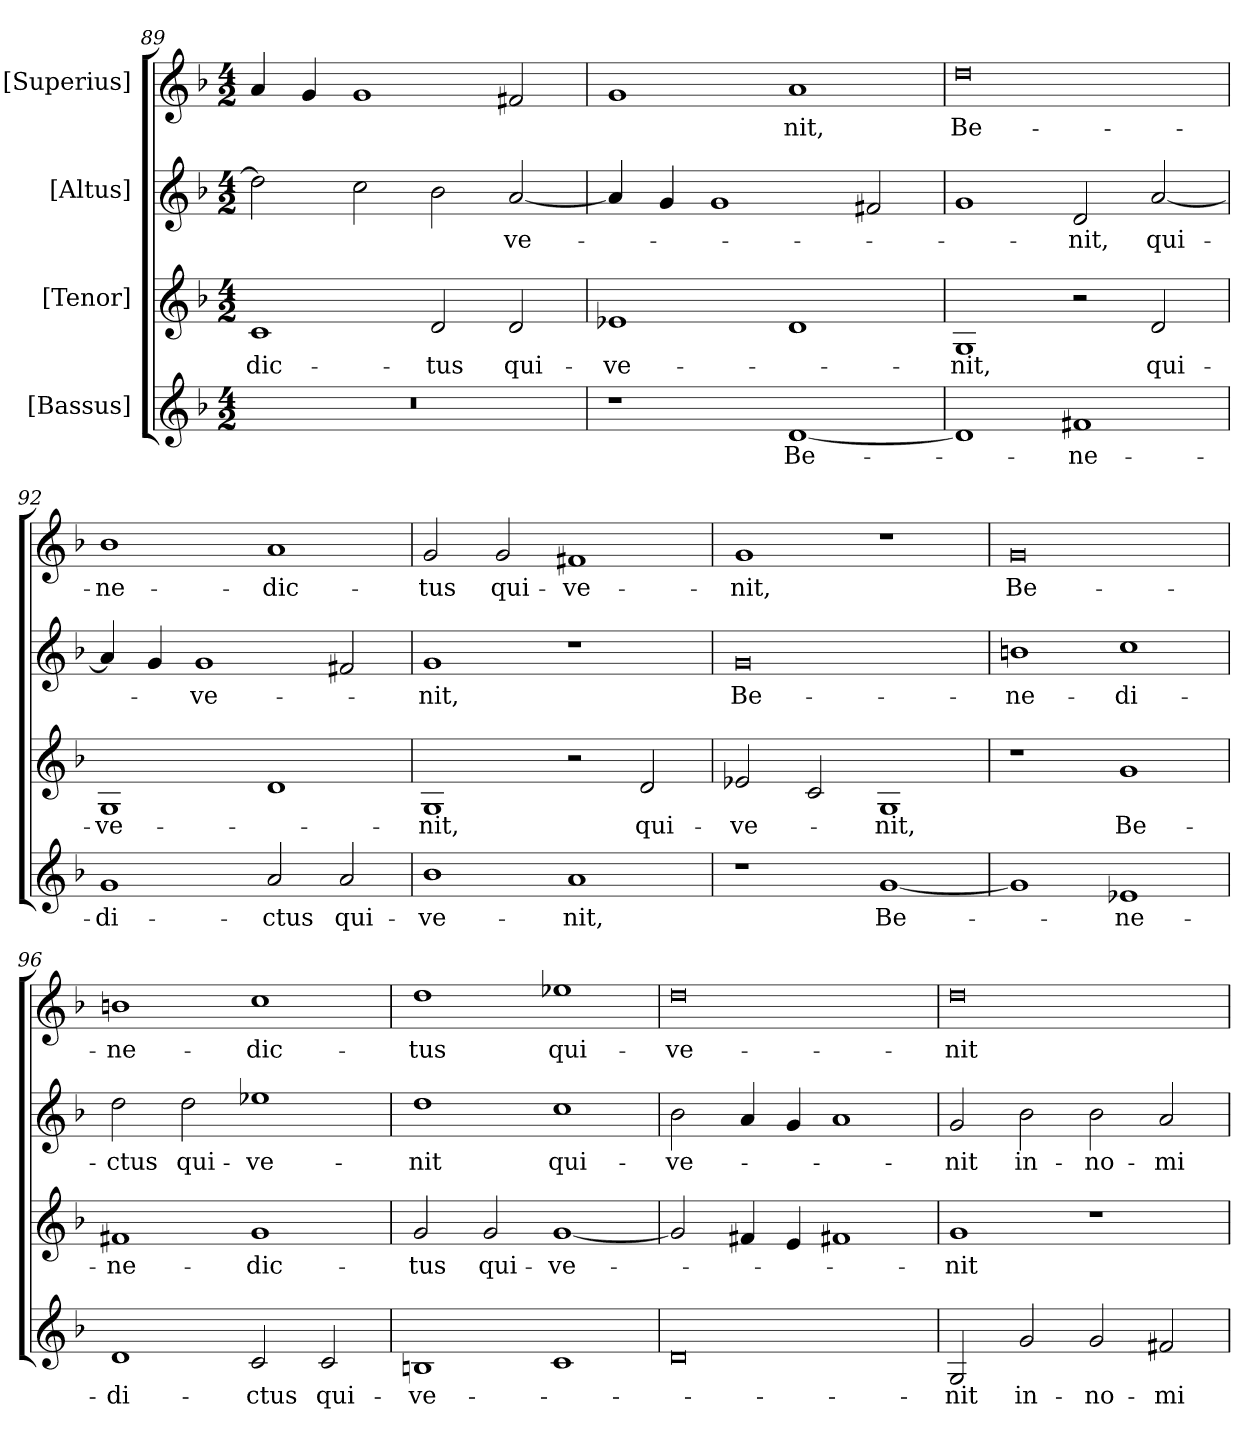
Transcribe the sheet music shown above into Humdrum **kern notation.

**kern	**text	**kern	**text	**kern	**text	**kern	**text
*part4	*part4	*part3	*part3	*part2	*part2	*part1	*part1
*staff4	*staff4	*staff3	*staff3	*staff2	*staff2	*staff1	*staff1
*I"[Bassus]	*	*I"[Tenor]	*	*I"[Altus]	*	*I"[Superius]	*
*clefG2	*	*clefG2	*	*clefG2	*	*clefG2	*
*k[b-]	*	*k[b-]	*	*k[b-]	*	*k[b-]	*
*M4/2	*	*M4/2	*	*M4/2	*	*M4/2	*
=89	=89	=89	=89	=89	=89	=89	=89
0r	.	1c/	-dic-	2dd\]	.	4a/	.
.	.	.	.	.	.	4g/	.
.	.	.	.	2cc\	.	1g/	.
.	.	2d/	-tus	2b-\	.	.	.
.	.	2d/	qui-	[2a/	ve-	2f#X/	.
=90	=90	=90	=90	=90	=90	=90	=90
1r	.	1e-X/	ve-	4a/]	.	1g/	.
.	.	.	.	4g/	.	.	.
.	.	.	.	1g/	.	.	.
[1d/	Be-	1d/	.	.	.	1a/	-nit,
.	.	.	.	2f#X/	.	.	.
=91	=91	=91	=91	=91	=91	=91	=91
1d/]	.	1G/	-nit,	1g/	.	0dd\	Be-
1f#X/	-ne-	2r	.	2d/	-nit,	.	.
.	.	2d/	qui-	[2a/	qui-	.	.
=92	=92	=92	=92	=92	=92	=92	=92
1g/	-di-	1G/	ve-	4a/]	.	1b-\	-ne-
.	.	.	.	4g/	.	.	.
.	.	.	.	1g/	ve-	.	.
2a/	-ctus	1d/	.	.	.	1a/	-dic-
2a/	qui-	.	.	2f#X/	.	.	.
=93	=93	=93	=93	=93	=93	=93	=93
1b-\	ve-	1G/	-nit,	1g/	-nit,	2g/	-tus
.	.	.	.	.	.	2g/	qui-
1a/	-nit,	2r	.	1r	.	1f#X/	ve-
.	.	2d/	qui-	.	.	.	.
=94	=94	=94	=94	=94	=94	=94	=94
1r	.	2e-X/	ve-	0g/	Be-	1g/	-nit,
.	.	2c/	.	.	.	.	.
[1g/	Be-	1G/	-nit,	.	.	1r	.
=95	=95	=95	=95	=95	=95	=95	=95
1g/]	.	1r	.	1bn\	-ne-	0g/	Be-
1e-X/	-ne-	1g/	Be-	1cc\	-di-	.	.
=96	=96	=96	=96	=96	=96	=96	=96
1d/	-di-	1f#X/	-ne-	2dd\	-ctus	1bn\	-ne-
.	.	.	.	2dd\	qui-	.	.
2c/	-ctus	1g/	-dic-	1ee-X\	ve-	1cc\	-dic-
2c/	qui-	.	.	.	.	.	.
=97	=97	=97	=97	=97	=97	=97	=97
1Bn/	ve-	2g/	-tus	1dd\	-nit	1dd\	-tus
.	.	2g/	qui-	.	.	.	.
1c/	.	[1g/	ve-	1cc\	qui-	1ee-X\	qui-
=98	=98	=98	=98	=98	=98	=98	=98
0d/	.	2g/]	.	2b-\	ve-	0dd\	ve-
.	.	4f#X/	.	4a/	.	.	.
.	.	4e/	.	4g/	.	.	.
.	.	1f#X/	.	1a/	.	.	.
=99	=99	=99	=99	=99	=99	=99	=99
2G/	-nit	1g/	-nit	2g/	-nit	0dd\	-nit
2g/	in-	.	.	2b-\	in-	.	.
2g/	no-	1r	.	2b-\	no-	.	.
2f#X/	-mi-	.	.	2a/	-mi-	.	.
=	=	=	=	=	=	=	=
*-	*-	*-	*-	*-	*-	*-	*-
